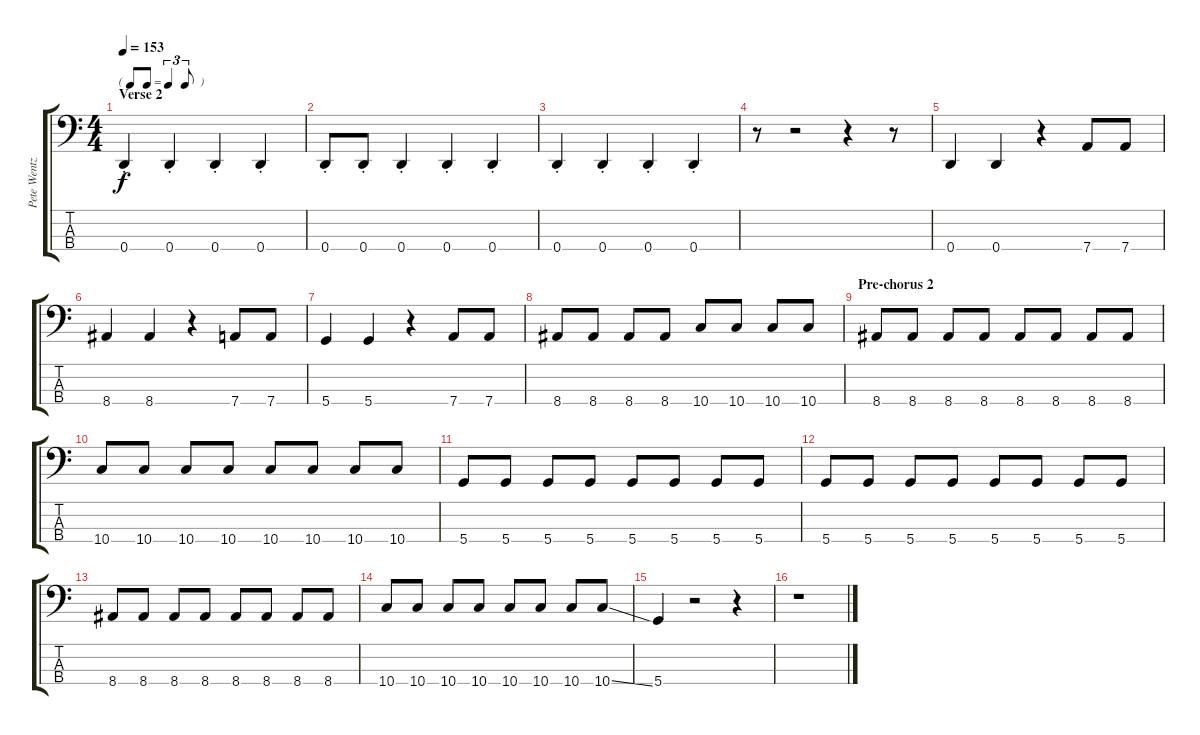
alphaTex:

\track ("Pete Wentz" "Pete Wentz") {instrument electricbassfinger}
\staff {score tabs}
\tuning (G2 D2 A1 D1) {hide}
\ts (4 4)
\tf triplet8th
\section ("" "Verse 2")
\tempo 153
\clef f4
\ks c
0.4{st}.4{dy f} 0.4{st}.4 0.4{st}.4 0.4{st}.4 |
0.4{st}.8 0.4{st}.8 0.4{st}.4 0.4{st}.4 0.4{st}.4 |
0.4{st}.4 0.4{st}.4 0.4{st}.4 0.4{st}.4 |
r.8 r.2 r.4 r.8 |
0.4.4 0.4.4 r.4 7.4.8 7.4.8 |
8.4.4 8.4.4 r.4 7.4.8 7.4.8 |
5.4.4 5.4.4 r.4 7.4.8 7.4.8 |
8.4.8 8.4.8 8.4.8 8.4.8 10.4.8 10.4.8 10.4.8 10.4.8 |
\section ("" "Pre-chorus 2")
8.4.8 8.4.8 8.4.8 8.4.8 8.4.8 8.4.8 8.4.8 8.4.8 |
10.4.8 10.4.8 10.4.8 10.4.8 10.4.8 10.4.8 10.4.8 10.4.8 |
5.4.8 5.4.8 5.4.8 5.4.8 5.4.8 5.4.8 5.4.8 5.4.8 |
5.4.8 5.4.8 5.4.8 5.4.8 5.4.8 5.4.8 5.4.8 5.4.8 |
8.4.8 8.4.8 8.4.8 8.4.8 8.4.8 8.4.8 8.4.8 8.4.8 |
10.4.8 10.4.8 10.4.8 10.4.8 10.4.8 10.4.8 10.4.8 10.4{ss}.8 |
5.4.4 r.2 r.4 |
r.1
